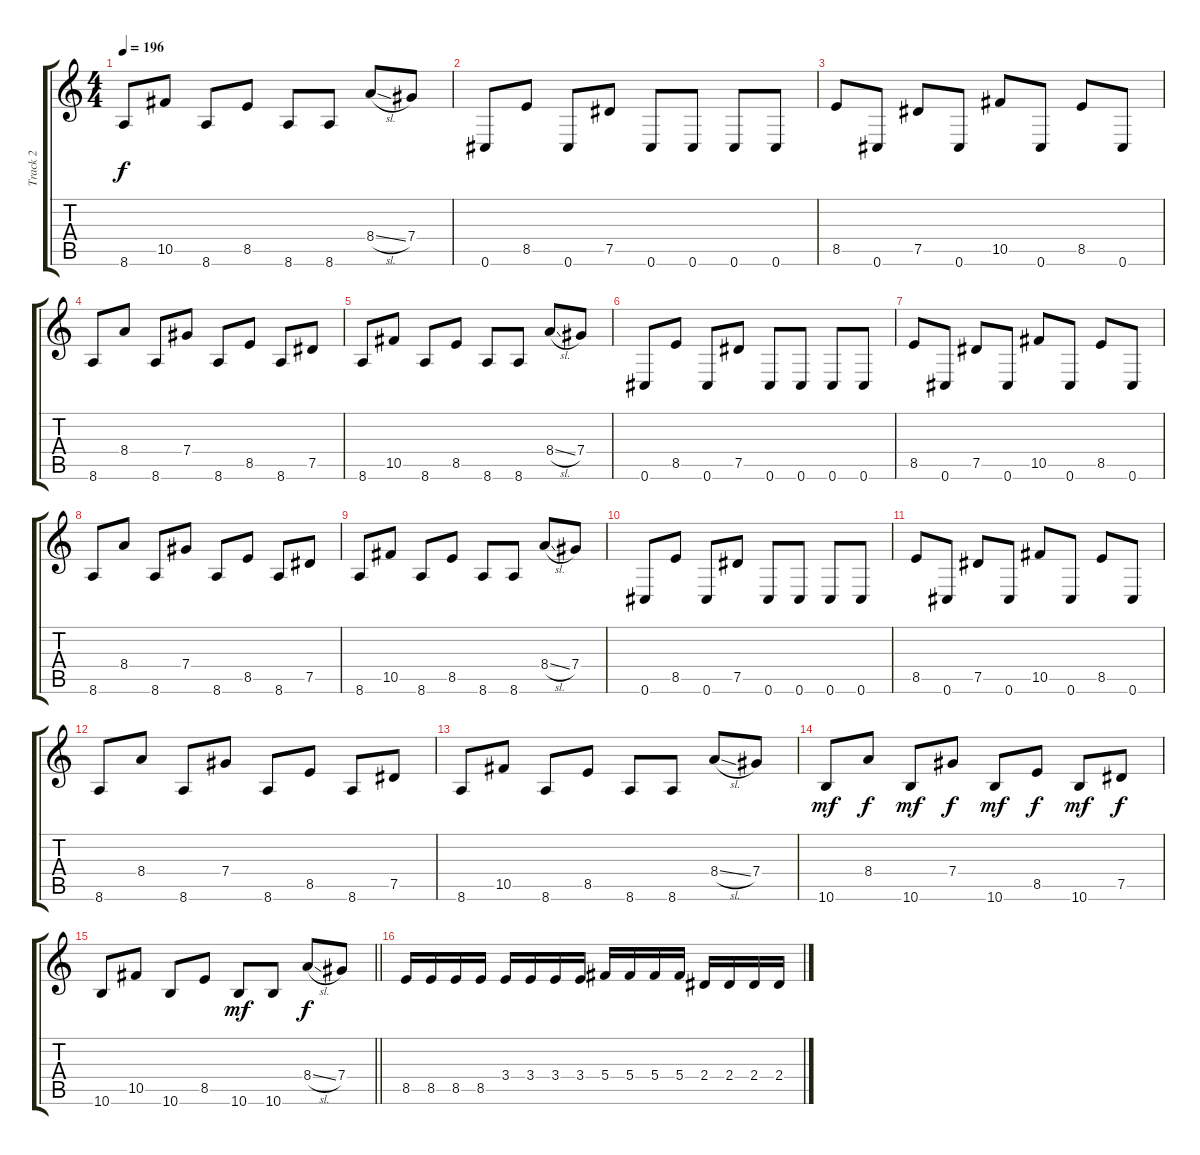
\track ("Track 2" "Track 2") {instrument distortionguitar}
\staff {score tabs}
\tuning (Eb4 Bb3 Gb3 Db3 Ab2 Db2) {hide}
\ts (4 4)
\tempo 196
\clef g2
\ks c
8.6.8{dy f} 10.5.8 8.6.8 8.5.8 8.6.8 8.6.8 8.4{sl}.8 7.4.8 |
0.6.8 8.5.8 0.6.8 7.5.8 0.6.8 0.6.8 0.6.8 0.6.8 |
8.5.8 0.6.8 7.5.8 0.6.8 10.5.8 0.6.8 8.5.8 0.6.8 |
8.6.8 8.4.8 8.6.8 7.4.8 8.6.8 8.5.8 8.6.8 7.5.8 |
8.6.8 10.5.8 8.6.8 8.5.8 8.6.8 8.6.8 8.4{sl}.8 7.4.8 |
0.6.8 8.5.8 0.6.8 7.5.8 0.6.8 0.6.8 0.6.8 0.6.8 |
8.5.8 0.6.8 7.5.8 0.6.8 10.5.8 0.6.8 8.5.8 0.6.8 |
8.6.8 8.4.8 8.6.8 7.4.8 8.6.8 8.5.8 8.6.8 7.5.8 |
8.6.8 10.5.8 8.6.8 8.5.8 8.6.8 8.6.8 8.4{sl}.8 7.4.8 |
0.6.8 8.5.8 0.6.8 7.5.8 0.6.8 0.6.8 0.6.8 0.6.8 |
8.5.8 0.6.8 7.5.8 0.6.8 10.5.8 0.6.8 8.5.8 0.6.8 |
8.6.8 8.4.8 8.6.8 7.4.8 8.6.8 8.5.8 8.6.8 7.5.8 |
8.6.8 10.5.8 8.6.8 8.5.8 8.6.8 8.6.8 8.4{sl}.8 7.4.8 |
10.6.8{dy mf} 8.4.8{dy f} 10.6.8{dy mf} 7.4.8{dy f} 10.6.8{dy mf} 8.5.8{dy f} 10.6.8{dy mf} 7.5.8{dy f} |
\barLineRight lightlight
10.6.8 10.5.8 10.6.8 8.5.8 10.6.8{dy mf} 10.6.8 8.4{sl}.8{dy f} 7.4.8 |
8.5.16 8.5.16 8.5.16 8.5.16 3.4.16 3.4.16 3.4.16 3.4.16 5.4.16 5.4.16 5.4.16 5.4.16 2.4.16 2.4.16 2.4.16 2.4.16
